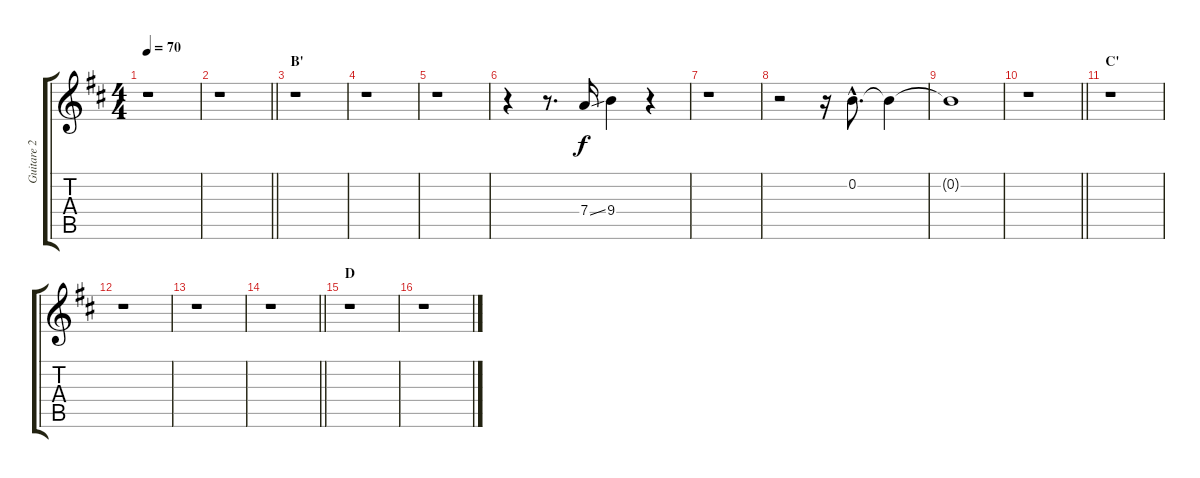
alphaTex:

\track ("Guitare 2" "Guitare 2") {instrument overdrivenguitar}
\staff {score tabs}
\tuning (E4 B3 G3 D3 A2 E2) {hide}
\ts (4 4)
\tempo 70
\clef g2
\ks d
r.1{dy f} |
\barLineRight lightlight
r.1 |
\section ("" "B'")
r.1 |
r.1 |
r.1 |
r.4 r.8{d} 7.4{ss}.16 9.4.4 r.4 |
r.1 |
r.2 r.16 0.2{hac}.8{d} 0.2{t}.4 |
0.2{t}.1 |
\barLineRight lightlight
r.1 |
\section ("" "C'")
r.1 |
r.1 |
r.1 |
\barLineRight lightlight
r.1 |
\section ("" "D")
r.1 |
r.1
